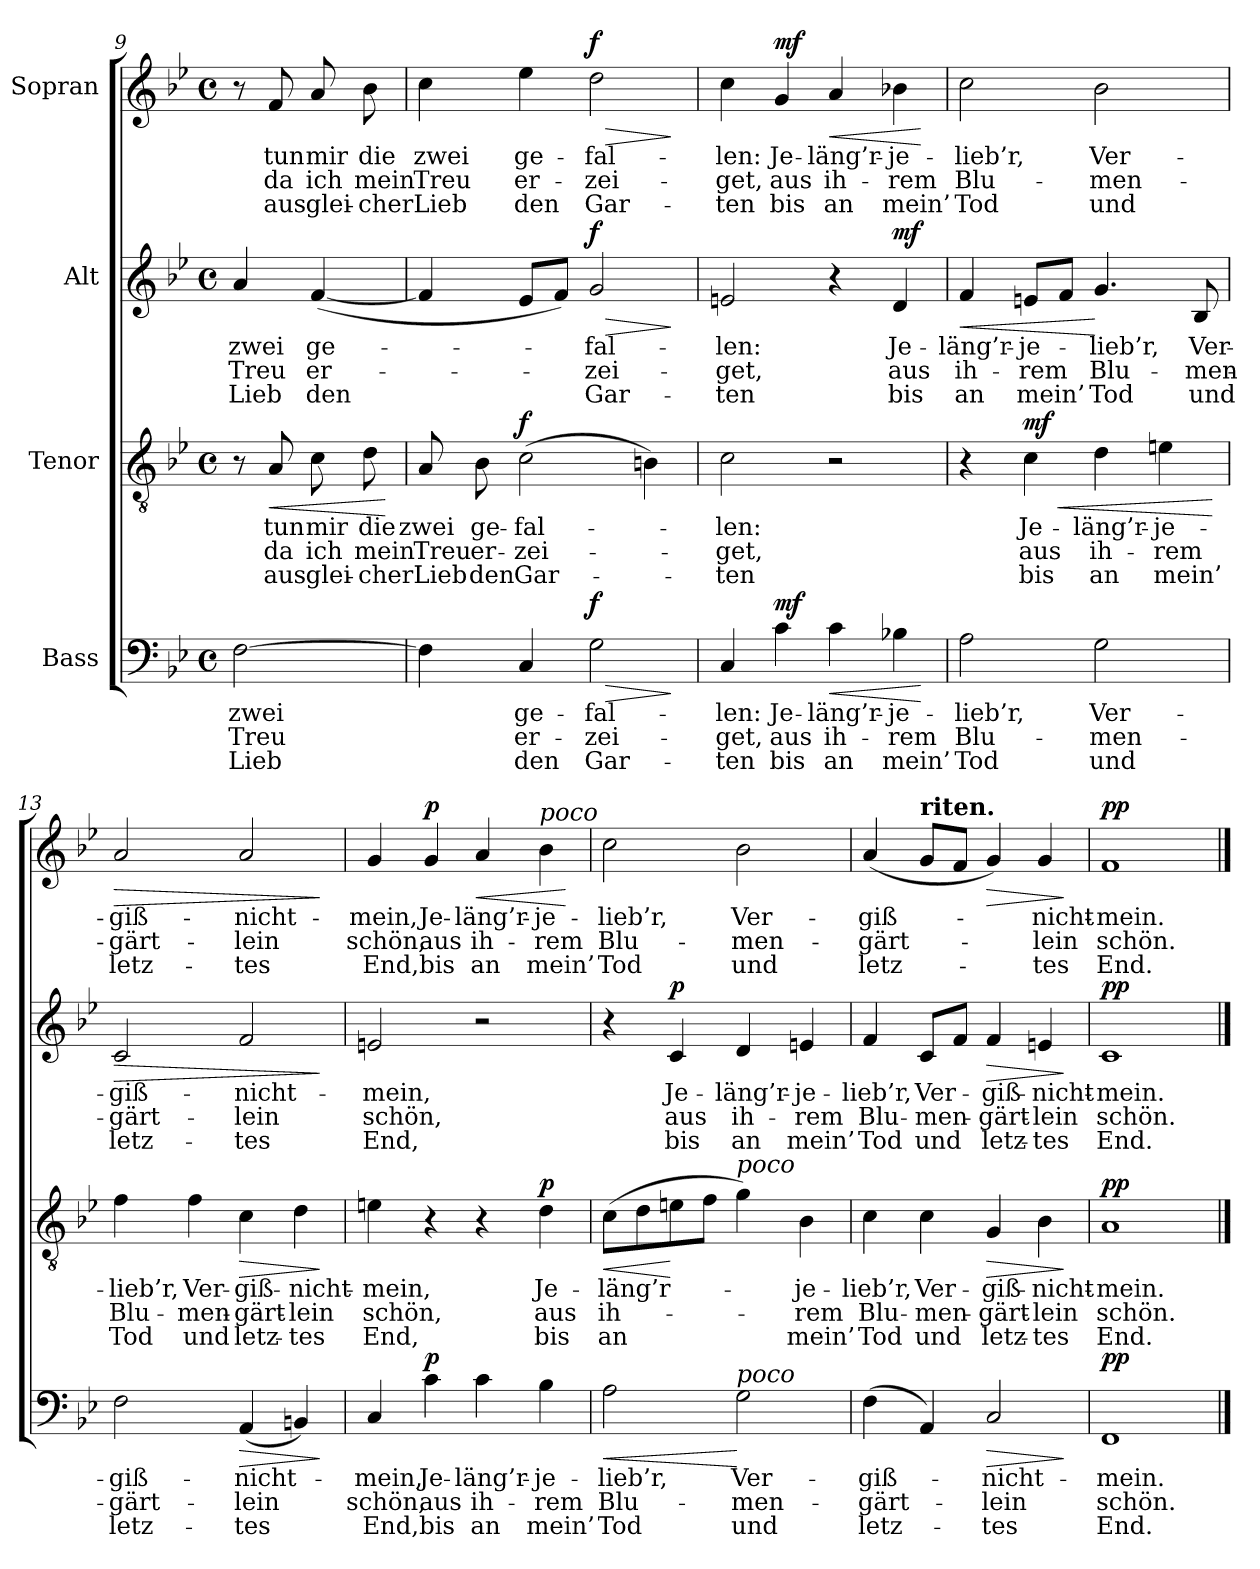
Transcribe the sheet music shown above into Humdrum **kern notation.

**kern	**text	**text	**text	**dynam	**kern	**text	**text	**text	**dynam	**kern	**text	**text	**text	**dynam	**kern	**text	**text	**text	**dynam
*part4	*part4	*part4	*part4	*part4	*part3	*part3	*part3	*part3	*part3	*part2	*part2	*part2	*part2	*part2	*part1	*part1	*part1	*part1	*part1
*staff4	*staff4	*staff4	*staff4	*staff4	*staff3	*staff3	*staff3	*staff3	*staff3	*staff2	*staff2	*staff2	*staff2	*staff2	*staff1	*staff1	*staff1	*staff1	*staff1
*I"Bass	*	*	*	*	*I"Tenor	*	*	*	*	*I"Alt	*	*	*	*	*I"Sopran	*	*	*	*
!!LO:LB:g=z
*clefF4	*	*	*	*	*clefGv2	*	*	*	*	*clefG2	*	*	*	*	*clefG2	*	*	*	*
*k[b-e-]	*	*	*	*	*k[b-e-]	*	*	*	*	*k[b-e-]	*	*	*	*	*k[b-e-]	*	*	*	*
*M4/4	*	*	*	*	*M4/4	*	*	*	*	*M4/4	*	*	*	*	*M4/4	*	*	*	*
*met(c)	*	*	*	*	*met(c)	*	*	*	*	*met(c)	*	*	*	*	*met(c)	*	*	*	*
=9X2	=9X2	=9X2	=9X2	=9X2	=9X2	=9X2	=9X2	=9X2	=9X2	=9X2	=9X2	=9X2	=9X2	=9X2	=9X2	=9X2	=9X2	=9X2	=9X2
!	!LO:LY:b	!LO:LY:b	!LO:LY:b	!	!	!	!	!	!	!	!LO:LY:b	!LO:LY:b	!LO:LY:b	!	!	!	!	!	!
[2F\	zwei	Treu	Lieb	.	8r	.	.	.	.	4a/	zwei	Treu	Lieb	.	8r	.	.	.	.
!	!	!	!	!	!	!LO:LY:b	!LO:LY:b	!LO:LY:b	!LO:HP:b	!	!	!	!	!	!	!LO:LY:b	!LO:LY:b	!LO:LY:b	!
.	.	.	.	.	8A/	tun	da	aus	<	.	.	.	.	.	8f/	tun	da	aus	.
!	!	!	!	!	!	!LO:LY:b	!LO:LY:b	!LO:LY:b	!	!	!LO:LY:b	!LO:LY:b	!LO:LY:b	!	!	!LO:LY:b	!LO:LY:b	!LO:LY:b	!
.	.	.	.	.	8c\	mir	ich	glei-	.	([4f/	ge-	er-	den	.	8a/	mir	ich	glei-	.
!	!	!	!	!	!	!LO:LY:b	!LO:LY:b	!LO:LY:b	!	!	!	!	!	!	!	!LO:LY:b	!LO:LY:b	!LO:LY:b	!
.	.	.	.	.	8d\	die	mein	-cher	.	.	.	.	.	.	8b-\	die	mein	-cher	.
.	.	.	.	.	.	.	.	.	[	.	.	.	.	.	.	.	.	.	.
=10	=10	=10	=10	=10	=10	=10	=10	=10	=10	=10	=10	=10	=10	=10	=10	=10	=10	=10	=10
!	!	!	!	!	!	!LO:LY:b	!LO:LY:b	!LO:LY:b	!	!	!	!	!	!	!	!LO:LY:b	!LO:LY:b	!LO:LY:b	!
4F\]	.	.	.	.	8A/	zwei	Treu	Lieb	.	4f/]	.	.	.	.	4cc\	zwei	Treu	Lieb	.
!	!	!	!	!	!	!LO:LY:b	!LO:LY:b	!LO:LY:b	!	!	!	!	!	!	!	!	!	!	!
.	.	.	.	.	8B-\	ge-	er-	den	.	.	.	.	.	.	.	.	.	.	.
!	!LO:LY:b	!LO:LY:b	!LO:LY:b	!	!	!LO:LY:b	!LO:LY:b	!LO:LY:b	!LO:DY:a	!	!	!	!	!	!	!LO:LY:b	!LO:LY:b	!LO:LY:b	!
4C/	ge-	er-	den	.	(2c\	-fal-	-zei-	Gar-	f	8e-/L	.	.	.	.	4ee-\	ge-	er-	den	.
.	.	.	.	.	.	.	.	.	.	8f/J)	.	.	.	.	.	.	.	.	.
!	!LO:LY:b	!LO:LY:b	!LO:LY:b	!LO:HP:b	!	!	!	!	!	!	!LO:LY:b	!LO:LY:b	!LO:LY:b	!LO:HP:b	!	!LO:LY:b	!LO:LY:b	!LO:LY:b	!LO:HP:b
!	!	!	!	!LO:DY:n=1:a	!	!	!	!	!	!	!	!	!	!LO:DY:n=1:a	!	!	!	!	!LO:DY:n=1:a
2G\	-fal-	-zei-	Gar-	> f	.	.	.	.	.	2g/	-fal-	-zei-	Gar-	> f	2dd\	-fal-	-zei-	Gar-	> f
.	.	.	.	.	4Bn\)	.	.	.	.	.	.	.	.	.	.	.	.	.	.
.	.	.	.	]	.	.	.	.	.	.	.	.	.	]	.	.	.	.	]
=11	=11	=11	=11	=11	=11	=11	=11	=11	=11	=11	=11	=11	=11	=11	=11	=11	=11	=11	=11
!	!LO:LY:b	!LO:LY:b	!LO:LY:b	!	!	!LO:LY:b	!LO:LY:b	!LO:LY:b	!	!	!LO:LY:b	!LO:LY:b	!LO:LY:b	!	!	!LO:LY:b	!LO:LY:b	!LO:LY:b	!
4C/	-len:	-get,	-ten	.	2c\	-len:	-get,	-ten	.	2en/	-len:	-get,	-ten	.	4cc\	-len:	-get,	-ten	.
!	!LO:LY:b	!LO:LY:b	!LO:LY:b	!LO:DY:a	!	!	!	!	!	!	!	!	!	!	!	!LO:LY:b	!LO:LY:b	!LO:LY:b	!LO:DY:a
4c\	Je-	aus	bis	mf	.	.	.	.	.	.	.	.	.	.	4g/	Je-	aus	bis	mf
!	!LO:LY:b	!LO:LY:b	!LO:LY:b	!LO:HP:b	!	!	!	!	!	!	!	!	!	!	!	!LO:LY:b	!LO:LY:b	!LO:LY:b	!LO:HP:b
4c\	-läng’r-	ih-	an	<	2r	.	.	.	.	4r	.	.	.	.	4a/	-läng’r-	ih-	an	<
!	!LO:LY:b	!LO:LY:b	!LO:LY:b	!	!	!	!	!	!	!	!LO:LY:b	!LO:LY:b	!LO:LY:b	!LO:DY:a	!	!LO:LY:b	!LO:LY:b	!LO:LY:b	!
4B-X\	-je-	-rem	mein’	.	.	.	.	.	.	4d/	Je-	aus	bis	mf	4b-X\	-je-	-rem	mein’	.
.	.	.	.	[	.	.	.	.	.	.	.	.	.	.	.	.	.	.	[
!!LO:PB:g=z
=12	=12	=12	=12	=12	=12	=12	=12	=12	=12	=12	=12	=12	=12	=12	=12	=12	=12	=12	=12
!	!LO:LY:b	!LO:LY:b	!LO:LY:b	!	!	!	!	!	!	!	!LO:LY:b	!LO:LY:b	!LO:LY:b	!LO:HP:b	!	!LO:LY:b	!LO:LY:b	!LO:LY:b	!
2A\	-lieb’r,	Blu-	Tod	.	4r	.	.	.	.	4f/	-läng’r-	ih-	an	<	2cc\	-lieb’r,	Blu-	Tod	.
!	!	!	!	!	!	!LO:LY:b	!LO:LY:b	!LO:LY:b	!LO:HP:b	!	!LO:LY:b	!LO:LY:b	!LO:LY:b	!	!	!	!	!	!
!	!	!	!	!	!	!	!	!	!LO:DY:n=1:a	!	!	!	!	!	!	!	!	!	!
.	.	.	.	.	4c\	Je-	aus	bis	< mf	8en/L	-je-	-rem	mein’	.	.	.	.	.	.
.	.	.	.	.	.	.	.	.	.	8f/J	.	.	.	.	.	.	.	.	.
!	!LO:LY:b	!LO:LY:b	!LO:LY:b	!	!	!LO:LY:b	!LO:LY:b	!LO:LY:b	!	!	!LO:LY:b	!LO:LY:b	!LO:LY:b	!	!	!LO:LY:b	!LO:LY:b	!LO:LY:b	!
2G\	Ver-	-men-	und	.	4d\	-läng’r-	ih-	an	.	4.g/	-lieb’r,	Blu-	Tod	[	2b-\	Ver-	-men-	und	.
!	!	!	!	!	!	!LO:LY:b	!LO:LY:b	!LO:LY:b	!	!	!	!	!	!	!	!	!	!	!
.	.	.	.	.	4en\	-je-	-rem	mein’	.	.	.	.	.	.	.	.	.	.	.
!	!	!	!	!	!	!	!	!	!	!	!LO:LY:b	!LO:LY:b	!LO:LY:b	!	!	!	!	!	!
.	.	.	.	.	.	.	.	.	.	8B-/	Ver-	-men-	und	.	.	.	.	.	.
.	.	.	.	.	.	.	.	.	[	.	.	.	.	.	.	.	.	.	.
=13	=13	=13	=13	=13	=13	=13	=13	=13	=13	=13	=13	=13	=13	=13	=13	=13	=13	=13	=13
!	!LO:LY:b	!LO:LY:b	!LO:LY:b	!	!	!LO:LY:b	!LO:LY:b	!LO:LY:b	!	!	!LO:LY:b	!LO:LY:b	!LO:LY:b	!LO:HP:b	!	!LO:LY:b	!LO:LY:b	!LO:LY:b	!LO:HP:b
2F\	-giß-	-gärt-	letz-	.	4f\	-lieb’r,	Blu-	Tod	.	2c/	-giß-	-gärt-	letz-	>	2a/	-giß-	-gärt-	letz-	>
!	!	!	!	!	!	!LO:LY:b	!LO:LY:b	!LO:LY:b	!	!	!	!	!	!	!	!	!	!	!
.	.	.	.	.	4f\	Ver-	-men-	und	.	.	.	.	.	.	.	.	.	.	.
!	!LO:LY:b	!LO:LY:b	!LO:LY:b	!LO:HP:b	!	!LO:LY:b	!LO:LY:b	!LO:LY:b	!LO:HP:b	!	!LO:LY:b	!LO:LY:b	!LO:LY:b	!	!	!LO:LY:b	!LO:LY:b	!LO:LY:b	!
(4AA/	-nicht-	-lein	-tes	>	4c\	-giß-	-gärt-	letz-	>	2f/	-nicht-	-lein	-tes	.	2a/	-nicht-	-lein	-tes	.
!	!	!	!	!	!	!LO:LY:b	!LO:LY:b	!LO:LY:b	!	!	!	!	!	!	!	!	!	!	!
4BBn/)	.	.	.	.	4d\	-nicht-	-lein	-tes	.	.	.	.	.	.	.	.	.	.	.
.	.	.	.	]	.	.	.	.	]	.	.	.	.	]	.	.	.	.	]
=14	=14	=14	=14	=14	=14	=14	=14	=14	=14	=14	=14	=14	=14	=14	=14	=14	=14	=14	=14
!	!LO:LY:b	!LO:LY:b	!LO:LY:b	!	!	!LO:LY:b	!LO:LY:b	!LO:LY:b	!	!	!LO:LY:b	!LO:LY:b	!LO:LY:b	!	!	!LO:LY:b	!LO:LY:b	!LO:LY:b	!
4C/	-mein,	schön,	End,	.	4en\	-mein,	schön,	End,	.	2en/	-mein,	schön,	End,	.	4g/	-mein,	schön,	End,	.
!	!LO:LY:b	!LO:LY:b	!LO:LY:b	!LO:DY:a	!	!	!	!	!	!	!	!	!	!	!	!LO:LY:b	!LO:LY:b	!LO:LY:b	!LO:DY:a
4c\	Je-	aus	bis	p	4r	.	.	.	.	.	.	.	.	.	4g/	Je-	aus	bis	p
!	!LO:LY:b	!LO:LY:b	!LO:LY:b	!	!	!	!	!	!	!	!	!	!	!	!	!LO:LY:b	!LO:LY:b	!LO:LY:b	!LO:HP:b
4c\	-läng’r-	ih-	an	.	4r	.	.	.	.	2r	.	.	.	.	4a/	-läng’r-	ih-	an	<
!	!	!	!	!	!	!	!	!	!	!	!	!	!	!	!LO:TX:a:i:t=poco	!	!	!	!
!	!LO:LY:b	!LO:LY:b	!LO:LY:b	!	!	!LO:LY:b	!LO:LY:b	!LO:LY:b	!LO:DY:a	!	!	!	!	!	!	!LO:LY:b	!LO:LY:b	!LO:LY:b	!
4B-\	-je-	-rem	mein’	.	4d\	Je-	aus	bis	p	.	.	.	.	.	4b-\	-je-	-rem	mein’	.
.	.	.	.	.	.	.	.	.	.	.	.	.	.	.	.	.	.	.	[
!!LO:LB:g=z
=15	=15	=15	=15	=15	=15	=15	=15	=15	=15	=15	=15	=15	=15	=15	=15	=15	=15	=15	=15
!	!LO:LY:b	!LO:LY:b	!LO:LY:b	!LO:HP:b	!	!LO:LY:b	!LO:LY:b	!LO:LY:b	!LO:HP:b	!	!	!	!	!	!	!LO:LY:b	!LO:LY:b	!LO:LY:b	!
2A\	-lieb’r,	Blu-	Tod	<	(8c\L	-läng’r-	ih-	-an	<	4r	.	.	.	.	2cc\	-lieb’r,	Blu-	Tod	.
.	.	.	.	.	8d\	.	.	.	.	.	.	.	.	.	.	.	.	.	.
!	!	!	!	!	!	!	!	!	!	!	!LO:LY:b	!LO:LY:b	!LO:LY:b	!LO:DY:a	!	!	!	!	!
.	.	.	.	.	8en\	.	.	.	[	4c/	Je-	aus	bis	p	.	.	.	.	.
.	.	.	.	.	8f\J	.	.	.	.	.	.	.	.	.	.	.	.	.	.
!	!	!	!	!	!LO:TX:a:i:t=poco	!	!	!	!	!	!	!	!	!	!	!	!	!	!
!LO:TX:a:i:t=poco	!	!	!	!	!	!	!	!	!	!	!	!	!	!	!	!	!	!	!
!	!LO:LY:b	!LO:LY:b	!LO:LY:b	!	!	!	!	!	!	!	!LO:LY:b	!LO:LY:b	!LO:LY:b	!	!	!LO:LY:b	!LO:LY:b	!LO:LY:b	!
2G\	Ver-	-men-	und	[	4g\)	.	.	.	.	4d/	-läng’r-	ih-	an	.	2b-\	Ver-	-men-	und	.
!	!	!	!	!	!	!LO:LY:b	!LO:LY:b	!LO:LY:b	!	!	!LO:LY:b	!LO:LY:b	!LO:LY:b	!	!	!	!	!	!
.	.	.	.	.	4B-\	-je-	-rem	mein’	.	4en/	-je-	-rem	mein’	.	.	.	.	.	.
=16	=16	=16	=16	=16	=16	=16	=16	=16	=16	=16	=16	=16	=16	=16	=16	=16	=16	=16	=16
!	!LO:LY:b	!LO:LY:b	!LO:LY:b	!	!	!LO:LY:b	!LO:LY:b	!LO:LY:b	!	!	!LO:LY:b	!LO:LY:b	!LO:LY:b	!	!	!LO:LY:b	!LO:LY:b	!LO:LY:b	!
(4F\	-giß-	-gärt-	letz-	.	4c\	-lieb’r,	Blu-	Tod	.	4f/	-lieb’r,	Blu-	Tod	.	(4a/	-giß-	-gärt-	letz-	.
!	!	!	!	!	!	!	!	!	!	!	!	!	!	!	!LO:TX:a:B:t=riten.	!	!	!	!
!	!	!	!	!	!	!LO:LY:b	!LO:LY:b	!LO:LY:b	!	!	!LO:LY:b	!LO:LY:b	!LO:LY:b	!	!	!	!	!	!
4AA/)	.	.	.	.	4c\	Ver-	-men-	und	.	8c/L	Ver-	-men-	und	.	8g/L	.	.	.	.
.	.	.	.	.	.	.	.	.	.	8f/J	.	.	.	.	8f/J	.	.	.	.
!	!LO:LY:b	!LO:LY:b	!LO:LY:b	!LO:HP:b	!	!LO:LY:b	!LO:LY:b	!LO:LY:b	!LO:HP:b	!	!LO:LY:b	!LO:LY:b	!LO:LY:b	!LO:HP:b	!	!	!	!	!LO:HP:b
2C/	-nicht-	-lein	-tes	>	4G/	-giß-	-gärt-	letz-	>	4f/	-giß-	-gärt-	letz-	>	4g/)	.	.	.	>
!	!	!	!	!	!	!LO:LY:b	!LO:LY:b	!LO:LY:b	!	!	!LO:LY:b	!LO:LY:b	!LO:LY:b	!	!	!LO:LY:b	!LO:LY:b	!LO:LY:b	!
.	.	.	.	.	4B-\	-nicht-	-lein	-tes	.	4en/	-nicht-	-lein	-tes	.	4g/	-nicht-	-lein	-tes	.
.	.	.	.	]	.	.	.	.	]	.	.	.	.	]	.	.	.	.	]
=17	=17	=17	=17	=17	=17	=17	=17	=17	=17	=17	=17	=17	=17	=17	=17	=17	=17	=17	=17
!	!LO:LY:b	!LO:LY:b	!LO:LY:b	!LO:DY:a	!	!LO:LY:b	!LO:LY:b	!LO:LY:b	!LO:DY:a	!	!LO:LY:b	!LO:LY:b	!LO:LY:b	!LO:DY:a	!	!LO:LY:b	!LO:LY:b	!LO:LY:b	!LO:DY:a
1FF	-mein.	schön.	End.	pp	1A	-mein.	schön.	End.	pp	1c	-mein.	schön.	End.	pp	1f	-mein.	schön.	End.	pp
==	==	==	==	==	==	==	==	==	==	==	==	==	==	==	==	==	==	==	==
*-	*-	*-	*-	*-	*-	*-	*-	*-	*-	*-	*-	*-	*-	*-	*-	*-	*-	*-	*-
